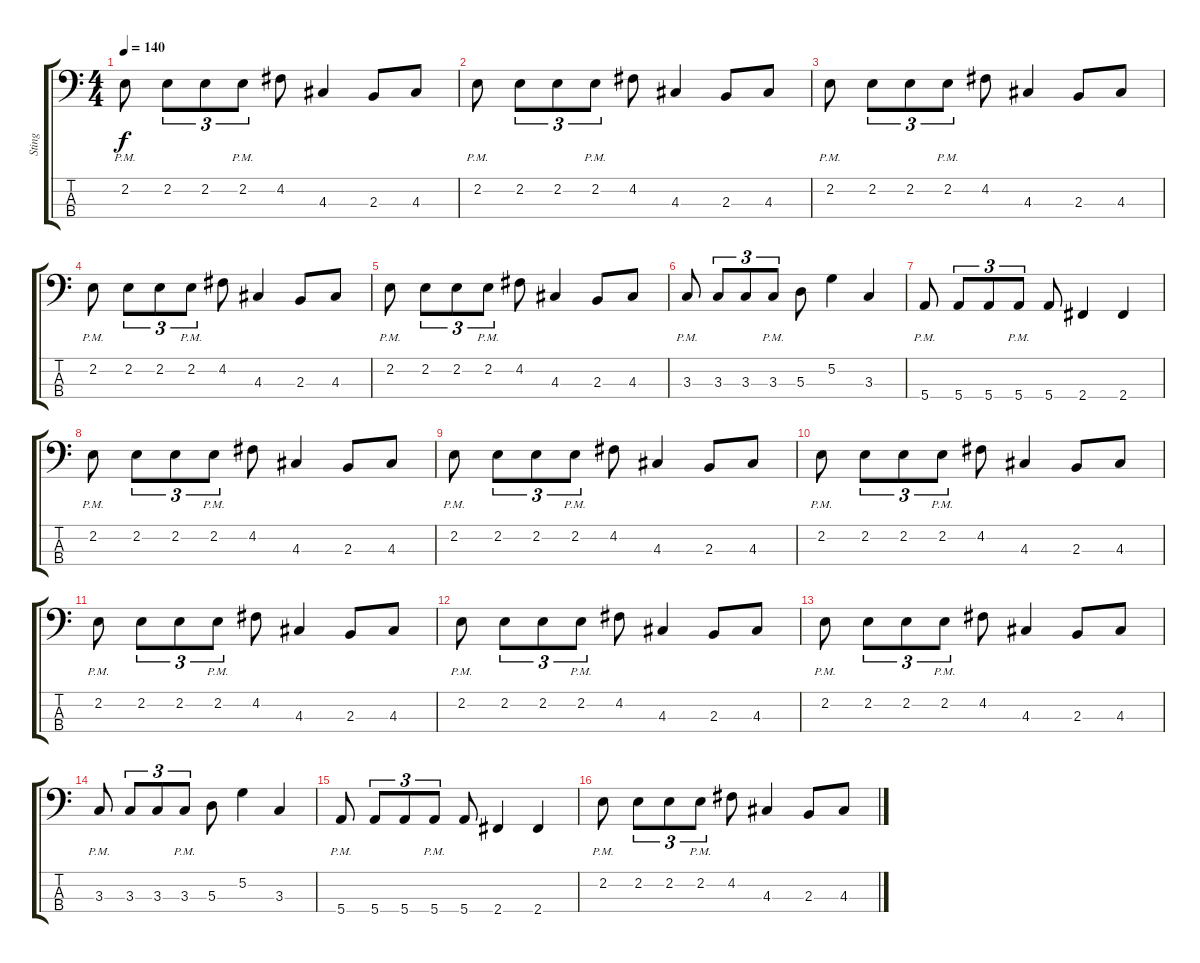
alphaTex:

\track ("Sting" "Sting") {instrument fretlessbass}
\staff {score tabs}
\tuning (G2 D2 A1 E1) {hide}
\ts (4 4)
\tempo 140
\clef f4
\ks c
2.2{pm}.8{dy f} 2.2.8{tu (3 2)} 2.2.8{tu (3 2)} 2.2{pm}.8{tu (3 2)} 4.2.8 4.3.4 2.3.8 4.3.8 |
2.2{pm}.8 2.2.8{tu (3 2)} 2.2.8{tu (3 2)} 2.2{pm}.8{tu (3 2)} 4.2.8 4.3.4 2.3.8 4.3.8 |
2.2{pm}.8 2.2.8{tu (3 2)} 2.2.8{tu (3 2)} 2.2{pm}.8{tu (3 2)} 4.2.8 4.3.4 2.3.8 4.3.8 |
2.2{pm}.8 2.2.8{tu (3 2)} 2.2.8{tu (3 2)} 2.2{pm}.8{tu (3 2)} 4.2.8 4.3.4 2.3.8 4.3.8 |
2.2{pm}.8 2.2.8{tu (3 2)} 2.2.8{tu (3 2)} 2.2{pm}.8{tu (3 2)} 4.2.8 4.3.4 2.3.8 4.3.8 |
3.3{pm}.8 3.3.8{tu (3 2)} 3.3.8{tu (3 2)} 3.3{pm}.8{tu (3 2)} 5.3.8 5.2.4 3.3.4 |
5.4{pm}.8 5.4.8{tu (3 2)} 5.4.8{tu (3 2)} 5.4{pm}.8{tu (3 2)} 5.4.8 2.4.4 2.4.4 |
2.2{pm}.8 2.2.8{tu (3 2)} 2.2.8{tu (3 2)} 2.2{pm}.8{tu (3 2)} 4.2.8 4.3.4 2.3.8 4.3.8 |
2.2{pm}.8 2.2.8{tu (3 2)} 2.2.8{tu (3 2)} 2.2{pm}.8{tu (3 2)} 4.2.8 4.3.4 2.3.8 4.3.8 |
2.2{pm}.8 2.2.8{tu (3 2)} 2.2.8{tu (3 2)} 2.2{pm}.8{tu (3 2)} 4.2.8 4.3.4 2.3.8 4.3.8 |
2.2{pm}.8 2.2.8{tu (3 2)} 2.2.8{tu (3 2)} 2.2{pm}.8{tu (3 2)} 4.2.8 4.3.4 2.3.8 4.3.8 |
2.2{pm}.8 2.2.8{tu (3 2)} 2.2.8{tu (3 2)} 2.2{pm}.8{tu (3 2)} 4.2.8 4.3.4 2.3.8 4.3.8 |
2.2{pm}.8 2.2.8{tu (3 2)} 2.2.8{tu (3 2)} 2.2{pm}.8{tu (3 2)} 4.2.8 4.3.4 2.3.8 4.3.8 |
3.3{pm}.8 3.3.8{tu (3 2)} 3.3.8{tu (3 2)} 3.3{pm}.8{tu (3 2)} 5.3.8 5.2.4 3.3.4 |
5.4{pm}.8 5.4.8{tu (3 2)} 5.4.8{tu (3 2)} 5.4{pm}.8{tu (3 2)} 5.4.8 2.4.4 2.4.4 |
2.2{pm}.8 2.2.8{tu (3 2)} 2.2.8{tu (3 2)} 2.2{pm}.8{tu (3 2)} 4.2.8 4.3.4 2.3.8 4.3.8
